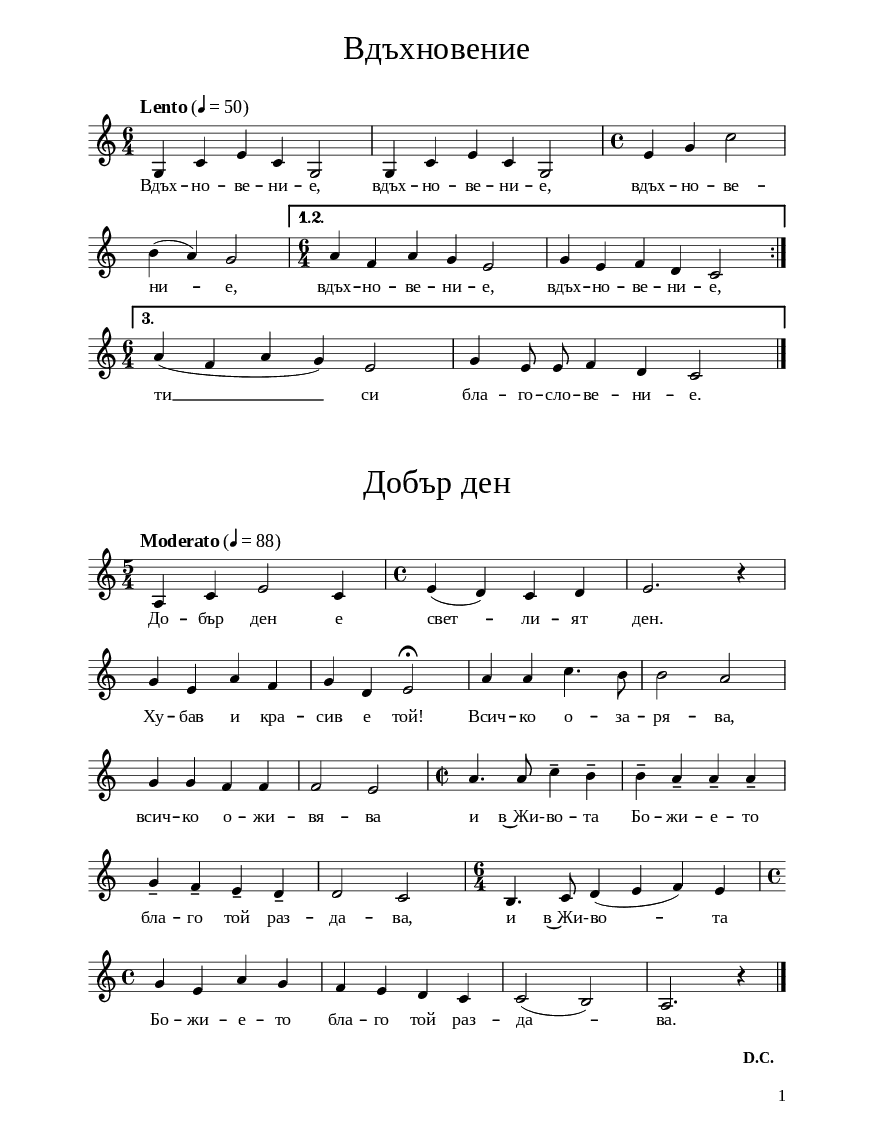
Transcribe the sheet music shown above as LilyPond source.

\version "2.24.2"

% include paper part and global functions
\include "include/globals.ily"

\bookpart {
  \label #'ref095
  \tocItem \markup "Вдъхновение"
  \include "include/bookpart-paper.ily"

  \score {
    \include "include/score-layout.ily"


    \new Voice \absolute  {
      \clef treble
      \key c \major
      \time 6/4
      \tempoFunc "Lento" 4 "50"
      \autoBeamOff
      \repeat volta 3 {
        g4 c' e' c' g2 | g4 c' e' c' g2 | \time 4/4  e'4 g' c''2 \break |

        b'4 ( a' ) g'2 | \time 6/4
      } \alternative {
        { a'4 f' a' g' e'2 | g'4 e' f' d' c'2 | \break }
        {
          \once \override Score.TimeSignature.break-visibility = ##(#f #f #t)
          \time 6/4 a'4 ( f' a' g' ) e'2 |  g'4 e'8 e' f'4 d' c'2
        }
      }
      \bar "|."
    }

    \addlyrics {
      Вдъх -- но -- ве -- ни -- е,
      вдъх -- но -- ве -- ни -- е,
      вдъх -- но -- ве -- ни -- е, вдъх -- но -- ве -- ни -- е,
      вдъх -- но -- ве -- ни -- е, ти __ си бла -- го --
      сло -- ве -- ни -- е.

    }

    \header {
      title = \titleFunc "Вдъхновение" "Vdahnovenie"
    }

    \midi{}

  } % score


  \label #'ref095_2
  \tocItem \markup "Добър ден"


  \paper {
    print-all-headers = ##t
    print-page-number = ##t
    print-first-page-number = ##t

    % put page numbers on the bottom
    oddHeaderMarkup = \markup ""
    evenHeaderMarkup = \markup ""
    oddFooterMarkup = \markup
    \fill-line {
      ""
      \if \should-print-page-number \fromproperty #'page:page-number-string
    }
    evenFooterMarkup = \markup
    \fill-line {
      \if \should-print-page-number \fromproperty #'page:page-number-string
      ""
    }

    left-margin = 1.5\cm
    right-margin = 1.5\cm
    top-margin = 1.6\cm
    bottom-margin = 1.2\cm
    ragged-bottom = ##t % do not spread the staves to fill the whole vertical space

    % change distance between staves
    system-system-spacing =
    #'((basic-distance . 10)
       (minimum-distance . 6)
       (padding . 1)
       (stretchability . 12))
  }

  \score {
    \include "include/score-layout.ily"


    \new Voice \absolute  {
      \clef treble
      \key a \minor
      \time 5/4
      \tempoFunc "Moderato" 4 "88"

      a4 c' e'2 c'4 | \time 4/4  e'4 ( d' ) c'  d'  | e'2. r4 \break |

      g'4 e' a' f' | g'4 d' e'2 \fermata | a'4 a' c''4. b'8 | b'2 a' \break |

      g'4 g' f' f' |  f'2 e' | \time 2/2 a'4. a'8 c''4-- b'-- | b'4-- a'-- a'-- a'-- \break |

      g'4-- f'-- e'-- d'-- | d'2 c' |  \time 6/4  b4. c'8 d'4 ( e' f' ) e' \break |

      \time 4/4  g'4 e' a' g' | f'4 e' d' c' | c'2 ( b ) | a2. r4 \break |

      \bar "|."
    }

    \addlyrics {
      До -- бър
      ден е свет -- ли -- ят ден. Ху -- бав и кра --
      сив е той! Всич -- ко о -- за -- ря -- ва, всич
      -- ко о -- жи -- вя -- ва и "в~Жи-" -- во -- та Бо
      -- жи -- е -- то бла -- го той раз -- да -- ва,
      и "в~Жи-" -- во -- та Бо -- жи -- е -- то бла -- го
      той раз -- да -- ва.

    }

    \header {
      title = \titleFunc "Добър ден" "Dobăr den"
    }

    \midi{}

  } % score

  \markup \dc-one "D.C."

} % bookpart
